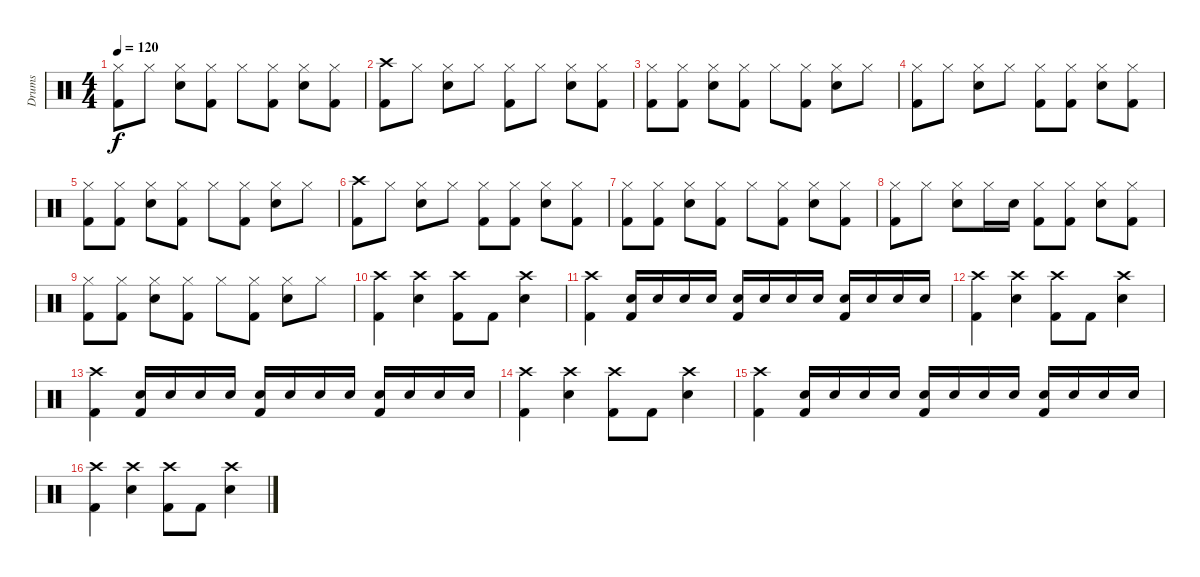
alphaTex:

\track ("Drums" "Drums") {instrument percussion}
\staff {score}
\articulation defaults
\ts (4 4)
\tempo 120
\clef neutral
\ks c
("Hi-Hat (closed)" "Kick (hit) 2").8{dy f} "Hi-Hat (closed)".8 ("Hi-Hat (closed)" "Snare (hit) 2").8 ("Hi-Hat (closed)" "Kick (hit) 2").8 "Hi-Hat (closed)".8 ("Hi-Hat (closed)" "Kick (hit) 2").8 ("Hi-Hat (closed)" "Snare (hit) 2").8 ("Hi-Hat (closed)" "Kick (hit) 2").8 |
("Crash high (hit)" "Kick (hit) 2").8 "Hi-Hat (closed)".8 ("Hi-Hat (closed)" "Snare (hit) 2").8 "Hi-Hat (closed)".8 ("Hi-Hat (closed)" "Kick (hit) 2").8 "Hi-Hat (closed)".8 ("Hi-Hat (closed)" "Snare (hit) 2").8 ("Hi-Hat (closed)" "Kick (hit) 2").8 |
("Hi-Hat (closed)" "Kick (hit) 2").8 ("Hi-Hat (closed)" "Kick (hit) 2").8 ("Hi-Hat (closed)" "Snare (hit) 2").8 ("Hi-Hat (closed)" "Kick (hit) 2").8 "Hi-Hat (closed)".8 ("Hi-Hat (closed)" "Kick (hit) 2").8 ("Hi-Hat (closed)" "Snare (hit) 2").8 "Hi-Hat (closed)".8 |
("Hi-Hat (closed)" "Kick (hit) 2").8 "Hi-Hat (closed)".8 ("Hi-Hat (closed)" "Snare (hit) 2").8 "Hi-Hat (closed)".8 ("Hi-Hat (closed)" "Kick (hit) 2").8 ("Hi-Hat (closed)" "Kick (hit) 2").8 ("Hi-Hat (closed)" "Snare (hit) 2").8 ("Hi-Hat (closed)" "Kick (hit) 2").8 |
("Hi-Hat (closed)" "Kick (hit) 2").8 ("Hi-Hat (closed)" "Kick (hit) 2").8 ("Hi-Hat (closed)" "Snare (hit) 2").8 ("Hi-Hat (closed)" "Kick (hit) 2").8 "Hi-Hat (closed)".8 ("Hi-Hat (closed)" "Kick (hit) 2").8 ("Hi-Hat (closed)" "Snare (hit) 2").8 "Hi-Hat (closed)".8 |
("Crash high (hit)" "Kick (hit) 2").8 "Hi-Hat (closed)".8 ("Hi-Hat (closed)" "Snare (hit) 2").8 "Hi-Hat (closed)".8 ("Hi-Hat (closed)" "Kick (hit) 2").8 ("Hi-Hat (closed)" "Kick (hit) 2").8 ("Hi-Hat (closed)" "Snare (hit) 2").8 ("Hi-Hat (closed)" "Kick (hit) 2").8 |
("Hi-Hat (closed)" "Kick (hit) 2").8 ("Hi-Hat (closed)" "Kick (hit) 2").8 ("Hi-Hat (closed)" "Snare (hit) 2").8 ("Hi-Hat (closed)" "Kick (hit) 2").8 "Hi-Hat (closed)".8 ("Hi-Hat (closed)" "Kick (hit) 2").8 ("Hi-Hat (closed)" "Snare (hit) 2").8 ("Hi-Hat (closed)" "Kick (hit) 2").8 |
("Hi-Hat (closed)" "Kick (hit) 2").8 "Hi-Hat (closed)".8 ("Hi-Hat (closed)" "Snare (hit) 2").8 "Hi-Hat (closed)".16 "Snare (hit) 2".16 ("Hi-Hat (closed)" "Kick (hit) 2").8 ("Hi-Hat (closed)" "Kick (hit) 2").8 ("Hi-Hat (closed)" "Snare (hit) 2").8 ("Hi-Hat (closed)" "Kick (hit) 2").8 |
("Hi-Hat (closed)" "Kick (hit) 2").8 ("Hi-Hat (closed)" "Kick (hit) 2").8 ("Hi-Hat (closed)" "Snare (hit) 2").8 ("Hi-Hat (closed)" "Kick (hit) 2").8 "Hi-Hat (closed)".8 ("Hi-Hat (closed)" "Kick (hit) 2").8 ("Hi-Hat (closed)" "Snare (hit) 2").8 "Hi-Hat (closed)".8 |
("Crash high (hit)" "Kick (hit) 2").4 ("Crash high (hit)" "Snare (hit) 2").4 ("Crash high (hit)" "Kick (hit) 2").8 "Kick (hit) 2".8 ("Crash high (hit)" "Snare (hit) 2").4 |
("Crash high (hit)" "Kick (hit) 2").4 ("Kick (hit) 2" "Snare (hit) 2").16 "Snare (hit) 2".16 "Snare (hit) 2".16 "Snare (hit) 2".16 ("Kick (hit) 2" "Snare (hit) 2").16 "Snare (hit) 2".16 "Snare (hit) 2".16 "Snare (hit) 2".16 ("Kick (hit) 2" "Snare (hit) 2").16 "Snare (hit) 2".16 "Snare (hit) 2".16 "Snare (hit) 2".16 |
("Crash high (hit)" "Kick (hit) 2").4 ("Crash high (hit)" "Snare (hit) 2").4 ("Crash high (hit)" "Kick (hit) 2").8 "Kick (hit) 2".8 ("Crash high (hit)" "Snare (hit) 2").4 |
("Crash high (hit)" "Kick (hit) 2").4 ("Kick (hit) 2" "Snare (hit) 2").16 "Snare (hit) 2".16 "Snare (hit) 2".16 "Snare (hit) 2".16 ("Kick (hit) 2" "Snare (hit) 2").16 "Snare (hit) 2".16 "Snare (hit) 2".16 "Snare (hit) 2".16 ("Kick (hit) 2" "Snare (hit) 2").16 "Snare (hit) 2".16 "Snare (hit) 2".16 "Snare (hit) 2".16 |
("Crash high (hit)" "Kick (hit) 2").4 ("Crash high (hit)" "Snare (hit) 2").4 ("Crash high (hit)" "Kick (hit) 2").8 "Kick (hit) 2".8 ("Crash high (hit)" "Snare (hit) 2").4 |
("Crash high (hit)" "Kick (hit) 2").4 ("Kick (hit) 2" "Snare (hit) 2").16 "Snare (hit) 2".16 "Snare (hit) 2".16 "Snare (hit) 2".16 ("Kick (hit) 2" "Snare (hit) 2").16 "Snare (hit) 2".16 "Snare (hit) 2".16 "Snare (hit) 2".16 ("Kick (hit) 2" "Snare (hit) 2").16 "Snare (hit) 2".16 "Snare (hit) 2".16 "Snare (hit) 2".16 |
("Crash high (hit)" "Kick (hit) 2").4 ("Crash high (hit)" "Snare (hit) 2").4 ("Crash high (hit)" "Kick (hit) 2").8 "Kick (hit) 2".8 ("Crash high (hit)" "Snare (hit) 2").4
